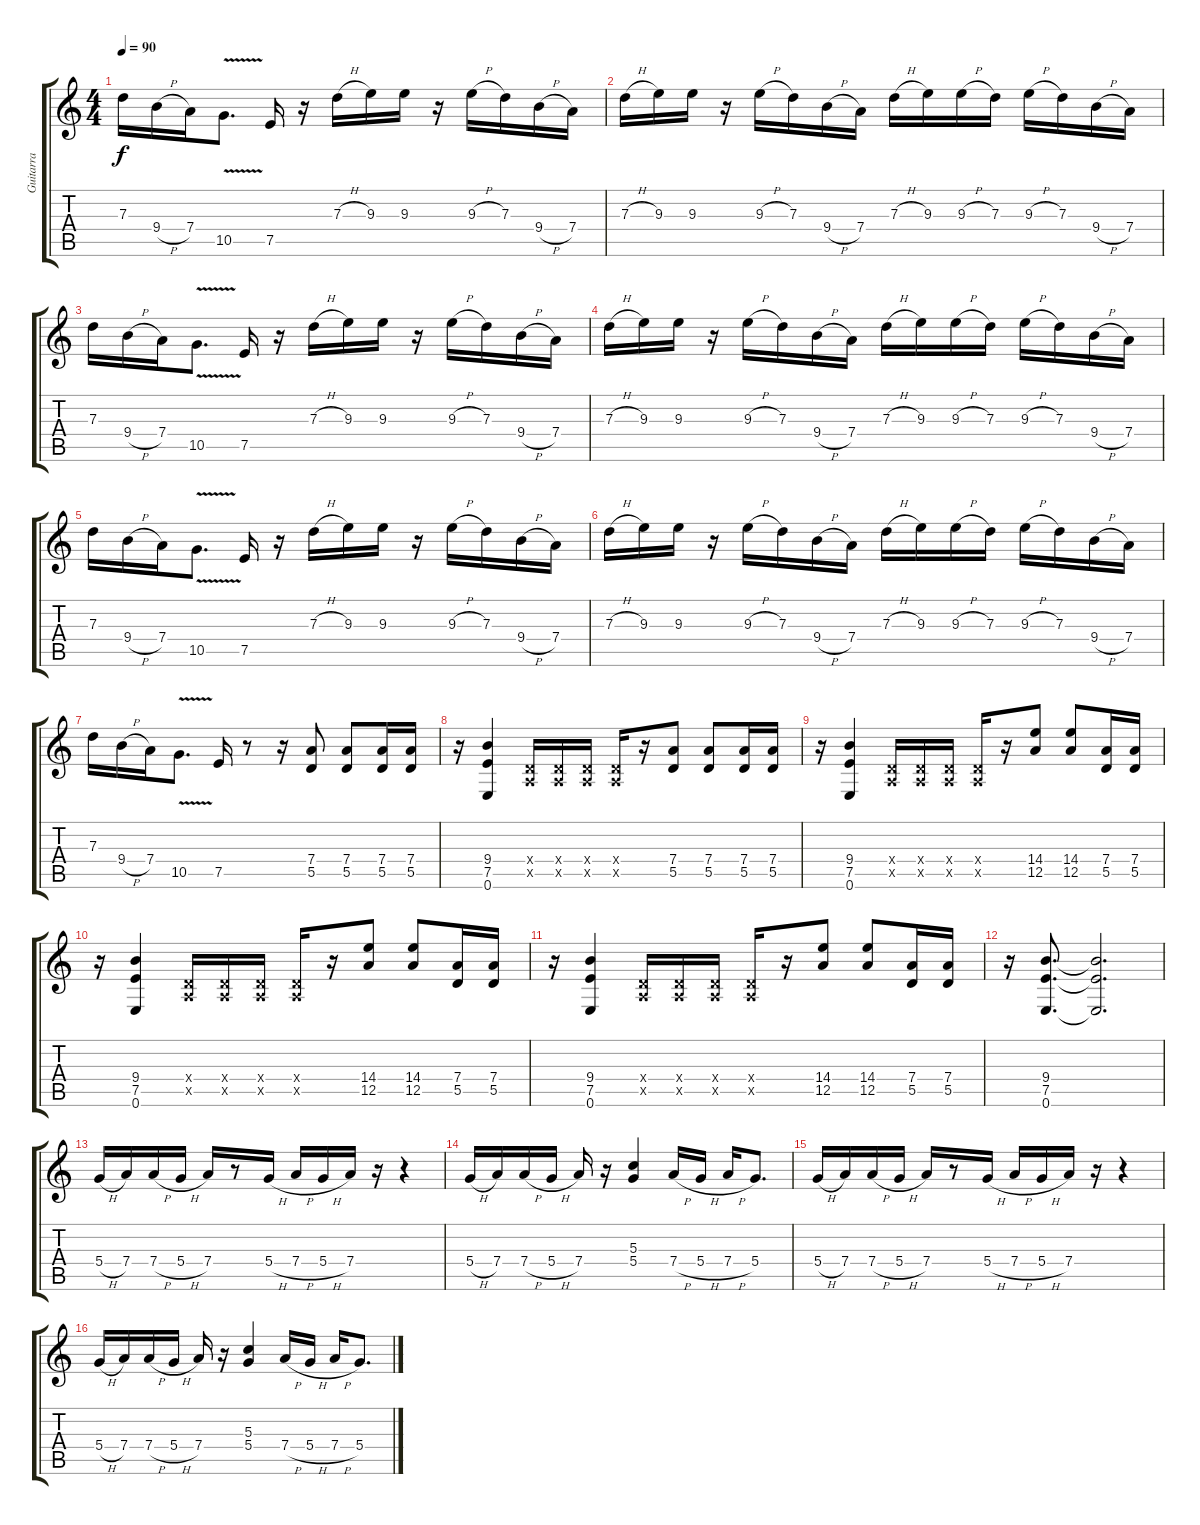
\track ("Guitarra" "Guitarra") {instrument overdrivenguitar}
\staff {score tabs}
\tuning (E4 B3 G3 D3 A2 E2) {hide}
\ts (4 4)
\tempo 90
\clef g2
\ks c
7.3.16{dy f} 9.4{h}.16 7.4.16 10.5{v}.8{d} 7.5.16 r.16 7.3{h}.16 9.3.16 9.3.16 r.16 9.3{h}.16 7.3.16 9.4{h}.16 7.4.16 |
7.3{h}.16 9.3.16 9.3.16 r.16 9.3{h}.16 7.3.16 9.4{h}.16 7.4.16 7.3{h}.16 9.3.16 9.3{h}.16 7.3.16 9.3{h}.16 7.3.16 9.4{h}.16 7.4.16 |
7.3.16 9.4{h}.16 7.4.16 10.5{v}.8{d} 7.5.16 r.16 7.3{h}.16 9.3.16 9.3.16 r.16 9.3{h}.16 7.3.16 9.4{h}.16 7.4.16 |
7.3{h}.16 9.3.16 9.3.16 r.16 9.3{h}.16 7.3.16 9.4{h}.16 7.4.16 7.3{h}.16 9.3.16 9.3{h}.16 7.3.16 9.3{h}.16 7.3.16 9.4{h}.16 7.4.16 |
7.3.16 9.4{h}.16 7.4.16 10.5{v}.8{d} 7.5.16 r.16 7.3{h}.16 9.3.16 9.3.16 r.16 9.3{h}.16 7.3.16 9.4{h}.16 7.4.16 |
7.3{h}.16 9.3.16 9.3.16 r.16 9.3{h}.16 7.3.16 9.4{h}.16 7.4.16 7.3{h}.16 9.3.16 9.3{h}.16 7.3.16 9.3{h}.16 7.3.16 9.4{h}.16 7.4.16 |
7.3.16 9.4{h}.16 7.4.16 10.5{v}.8{d} 7.5.16 r.8 r.16 (7.4 5.5).8 (7.4 5.5).8 (7.4 5.5).16 (7.4 5.5).16 |
r.16 (9.4 7.5 0.6).4 (0.4{x} 0.5{x}).16 (0.4{x} 0.5{x}).16 (0.4{x} 0.5{x}).16 (0.4{x} 0.5{x}).16 r.16 (7.4 5.5).8 (7.4 5.5).8 (7.4 5.5).16 (7.4 5.5).16 |
r.16 (9.4 7.5 0.6).4 (0.4{x} 0.5{x}).16 (0.4{x} 0.5{x}).16 (0.4{x} 0.5{x}).16 (0.4{x} 0.5{x}).16 r.16 (14.4 12.5).8 (14.4 12.5).8 (7.4 5.5).16 (7.4 5.5).16 |
r.16 (9.4 7.5 0.6).4 (0.4{x} 0.5{x}).16 (0.4{x} 0.5{x}).16 (0.4{x} 0.5{x}).16 (0.4{x} 0.5{x}).16 r.16 (14.4 12.5).8 (14.4 12.5).8 (7.4 5.5).16 (7.4 5.5).16 |
r.16 (9.4 7.5 0.6).4 (0.4{x} 0.5{x}).16 (0.4{x} 0.5{x}).16 (0.4{x} 0.5{x}).16 (0.4{x} 0.5{x}).16 r.16 (14.4 12.5).8 (14.4 12.5).8 (7.4 5.5).16 (7.4 5.5).16 |
r.16 (9.4 7.5 0.6).8{d} (9.4{t} 7.5{t} 0.6{t}).2{d} |
5.4{h}.16 7.4.16 7.4{h}.16 5.4{h}.16 7.4.16 r.8 5.4{h}.16 7.4{h}.16 5.4{h}.16 7.4.16 r.16 r.4 |
5.4{h}.16 7.4.16 7.4{h}.16 5.4{h}.16 7.4.16 r.16 (5.3 5.4).4 7.4{h}.16 5.4{h}.16 7.4{h}.16 5.4.8{d} |
5.4{h}.16 7.4.16 7.4{h}.16 5.4{h}.16 7.4.16 r.8 5.4{h}.16 7.4{h}.16 5.4{h}.16 7.4.16 r.16 r.4 |
5.4{h}.16 7.4.16 7.4{h}.16 5.4{h}.16 7.4.16 r.16 (5.3 5.4).4 7.4{h}.16 5.4{h}.16 7.4{h}.16 5.4.8{d}
